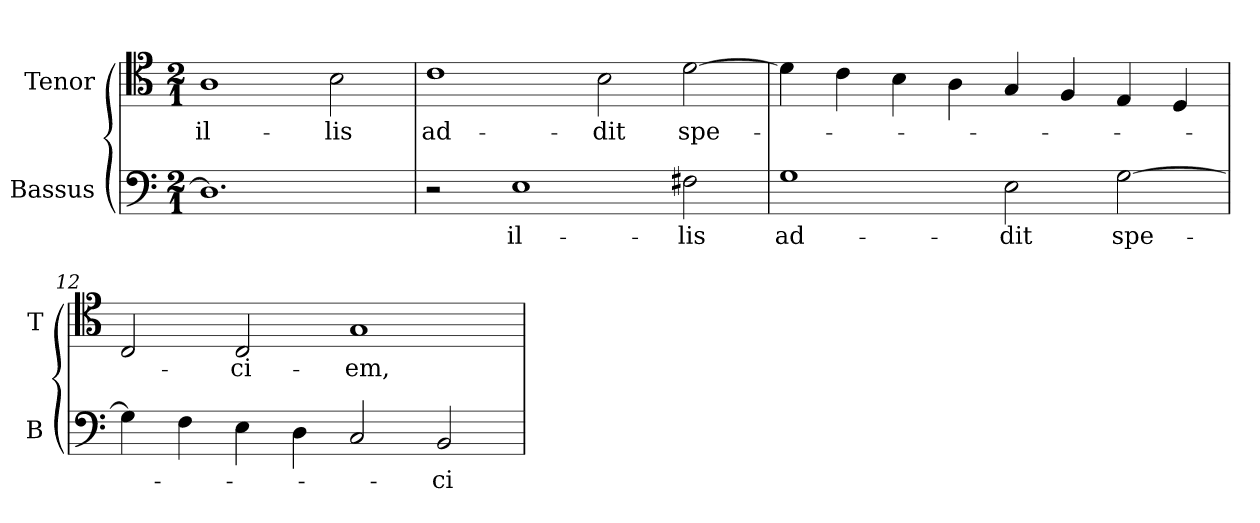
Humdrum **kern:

**kern	**text	**kern	**text
*part2	*part2	*part1	*part1
*staff2	*staff2	*staff1	*staff1
*I"Bassus	*	*I"Tenor	*
*I'B	*	*I'T	*
*clefF4	*	*clefC4	*
*k[]	*	*k[]	*
*G:mix	*	*G:mix	*
*M2/1	*	*M2/1	*
=	=	=	=
1.Di]	.	1A	il-
.	.	2B	-lis
=10	=10	=10	=10
2r	.	1c	ad-
1E	il-	.	.
.	.	2B	-dit
2F#X	-lis	[2d	spe-
=11	=11	=11	=11
1G	ad-	4d]	.
.	.	4c	.
.	.	4B	.
.	.	4A	.
2E	-dit	4G	.
.	.	4Fi	.
[2G	spe-	4Ei	.
.	.	4Di	.
=12	=12	=12	=12
4G]	.	2Ci	.
4F	.	.	.
4E	.	2Ci	-ci-
4D	.	.	.
2C	.	1Gi	-em,
2BB	-ci-	.	.
=	=	=	=
*-	*-	*-	*-
